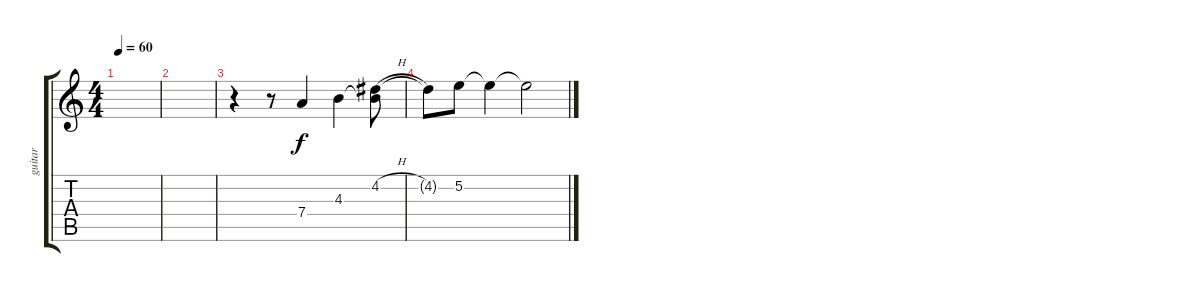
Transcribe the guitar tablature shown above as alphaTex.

\track ("guitar" "guitar") {instrument electricguitarclean}
\staff {score tabs}
\tuning (E4 B3 G3 D3 A2 E2) {hide}
\ts (4 4)
\tempo 60
\clef g2
\ks c
|
|
r.4 r.8 7.4.4 4.3.4 (4.2{h} 4.3{t}).8 |
4.2{t}.8 5.2.8 5.2{t}.4 5.2{t}.2
